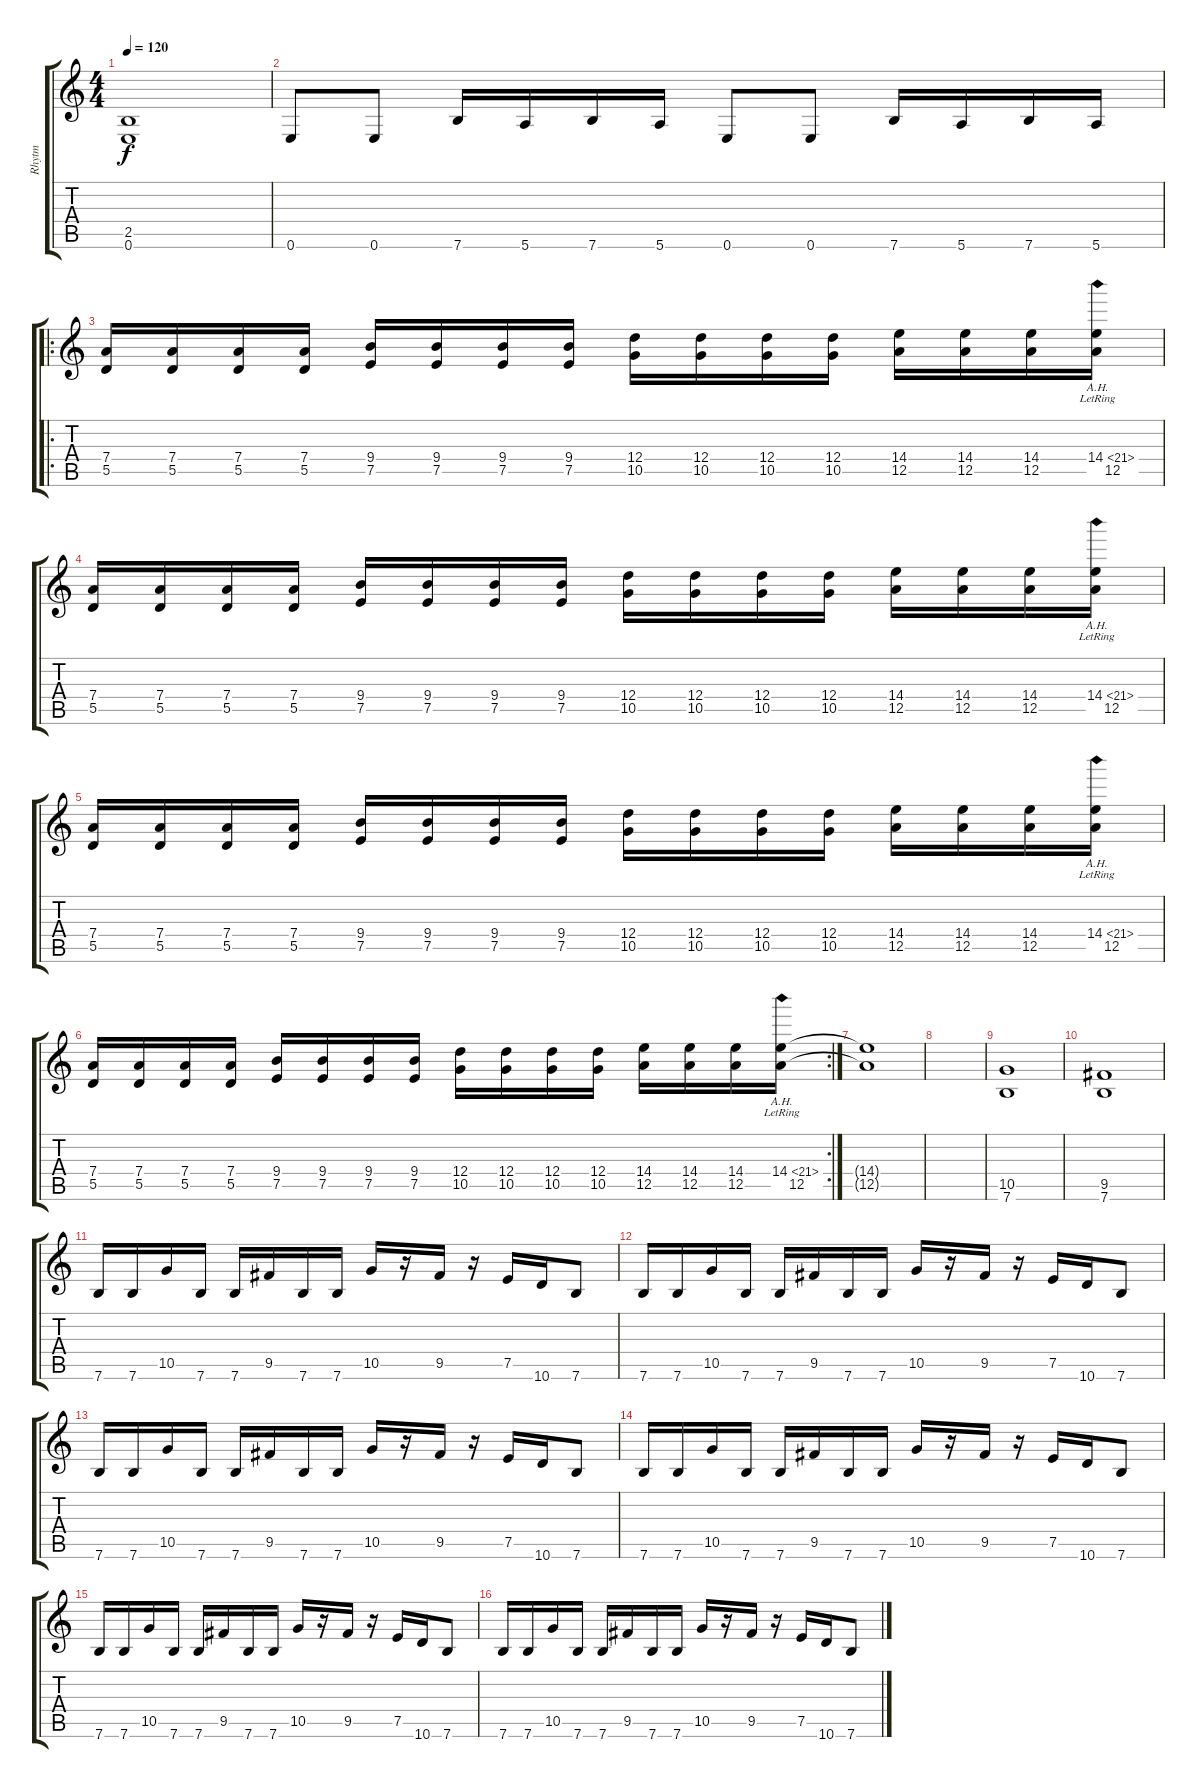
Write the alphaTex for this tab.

\track ("Rhytm" "Rhytm") {instrument distortionguitar}
\staff {score tabs}
\tuning (E4 B3 G3 D3 A2 E2) {hide}
\ts (4 4)
\tempo 120
\clef g2
\ks c
(2.5{t} 0.6{t}).1{dy f} |
0.6.8 0.6.8 7.6.16 5.6.16 7.6.16 5.6.16 0.6.8 0.6.8 7.6.16 5.6.16 7.6.16 5.6.16 |
\ro
(7.4 5.5).16 (7.4 5.5).16 (7.4 5.5).16 (7.4 5.5).16 (9.4 7.5).16 (9.4 7.5).16 (9.4 7.5).16 (9.4 7.5).16 (12.4 10.5).16 (12.4 10.5).16 (12.4 10.5).16 (12.4 10.5).16 (14.4 12.5).16 (14.4 12.5).16 (14.4 12.5).16 (14.4{ah 7 lr} 12.5).16 |
(7.4 5.5).16 (7.4 5.5).16 (7.4 5.5).16 (7.4 5.5).16 (9.4 7.5).16 (9.4 7.5).16 (9.4 7.5).16 (9.4 7.5).16 (12.4 10.5).16 (12.4 10.5).16 (12.4 10.5).16 (12.4 10.5).16 (14.4 12.5).16 (14.4 12.5).16 (14.4 12.5).16 (14.4{ah 7 lr} 12.5).16 |
(7.4 5.5).16 (7.4 5.5).16 (7.4 5.5).16 (7.4 5.5).16 (9.4 7.5).16 (9.4 7.5).16 (9.4 7.5).16 (9.4 7.5).16 (12.4 10.5).16 (12.4 10.5).16 (12.4 10.5).16 (12.4 10.5).16 (14.4 12.5).16 (14.4 12.5).16 (14.4 12.5).16 (14.4{ah 7 lr} 12.5).16 |
\rc 2
(7.4 5.5).16 (7.4 5.5).16 (7.4 5.5).16 (7.4 5.5).16 (9.4 7.5).16 (9.4 7.5).16 (9.4 7.5).16 (9.4 7.5).16 (12.4 10.5).16 (12.4 10.5).16 (12.4 10.5).16 (12.4 10.5).16 (14.4 12.5).16 (14.4 12.5).16 (14.4 12.5).16 (14.4{ah 7 lr} 12.5).16 |
(14.4{t} 12.5{t}).1 |
|
(10.5 7.6).1 |
(9.5 7.6).1 |
7.6.16 7.6.16 10.5.16 7.6.16 7.6.16 9.5.16 7.6.16 7.6.16 10.5.16 r.16 9.5.16 r.16 7.5.16 10.6.16 7.6.8 |
7.6.16 7.6.16 10.5.16 7.6.16 7.6.16 9.5.16 7.6.16 7.6.16 10.5.16 r.16 9.5.16 r.16 7.5.16 10.6.16 7.6.8 |
7.6.16 7.6.16 10.5.16 7.6.16 7.6.16 9.5.16 7.6.16 7.6.16 10.5.16 r.16 9.5.16 r.16 7.5.16 10.6.16 7.6.8 |
7.6.16 7.6.16 10.5.16 7.6.16 7.6.16 9.5.16 7.6.16 7.6.16 10.5.16 r.16 9.5.16 r.16 7.5.16 10.6.16 7.6.8 |
7.6.16 7.6.16 10.5.16 7.6.16 7.6.16 9.5.16 7.6.16 7.6.16 10.5.16 r.16 9.5.16 r.16 7.5.16 10.6.16 7.6.8 |
7.6.16 7.6.16 10.5.16 7.6.16 7.6.16 9.5.16 7.6.16 7.6.16 10.5.16 r.16 9.5.16 r.16 7.5.16 10.6.16 7.6.8
